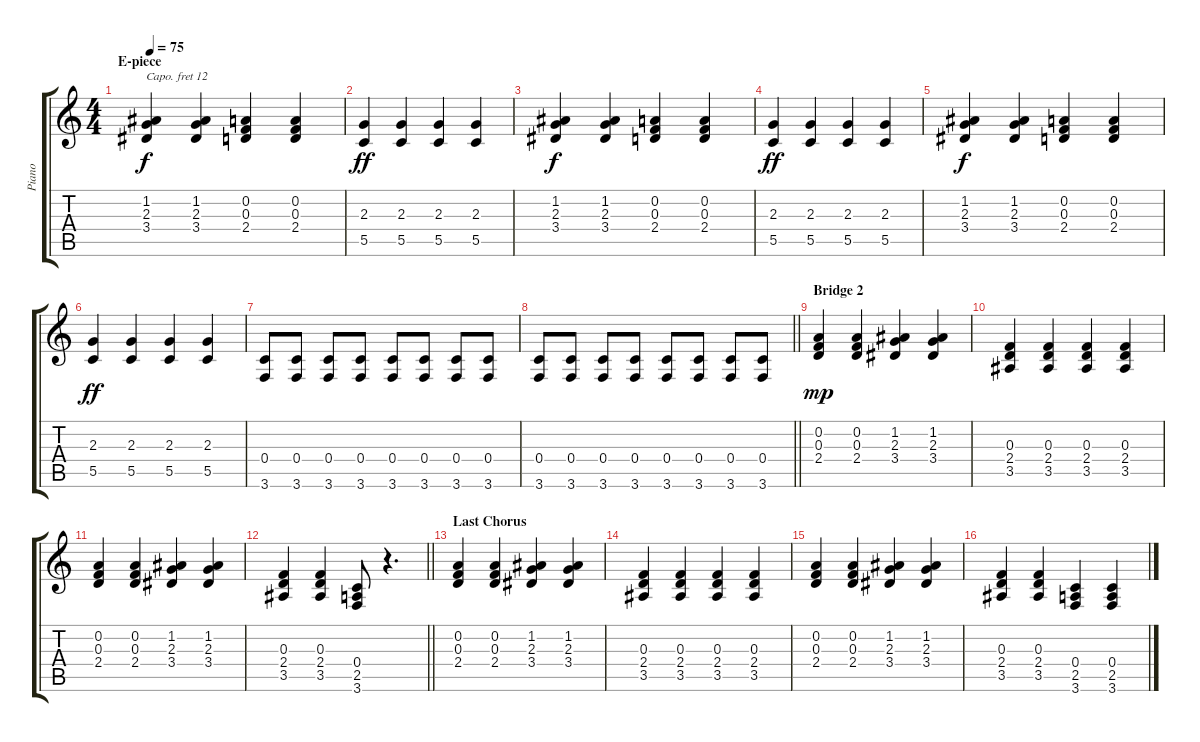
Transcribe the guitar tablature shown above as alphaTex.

\track ("Piano" "Piano") {instrument acousticgrandpiano}
\staff {score tabs}
\capo 12
\tuning (D4 A3 F3 C3 G2 D2) {hide}
\ts (4 4)
\section ("" "E-piece")
\tempo 75
\clef g2
\ks c
(1.2 2.3 3.4).4{dy f} (1.2 2.3 3.4).4 (0.2 0.3 2.4).4 (0.2 0.3 2.4).4 |
(2.3 5.5).4{dy ff} (2.3 5.5).4 (2.3 5.5).4 (2.3 5.5).4 |
(1.2 2.3 3.4).4{dy f} (1.2 2.3 3.4).4 (0.2 0.3 2.4).4 (0.2 0.3 2.4).4 |
(2.3 5.5).4{dy ff} (2.3 5.5).4 (2.3 5.5).4 (2.3 5.5).4 |
(1.2 2.3 3.4).4{dy f} (1.2 2.3 3.4).4 (0.2 0.3 2.4).4 (0.2 0.3 2.4).4 |
(2.3 5.5).4{dy ff} (2.3 5.5).4 (2.3 5.5).4 (2.3 5.5).4 |
(0.4 3.6).8 (0.4 3.6).8 (0.4 3.6).8 (0.4 3.6).8 (0.4 3.6).8 (0.4 3.6).8 (0.4 3.6).8 (0.4 3.6).8 |
\barLineRight lightlight
(0.4 3.6).8 (0.4 3.6).8 (0.4 3.6).8 (0.4 3.6).8 (0.4 3.6).8 (0.4 3.6).8 (0.4 3.6).8 (0.4 3.6).8 |
\section ("" "Bridge 2")
(0.2 0.3 2.4).4{dy mp} (0.2 0.3 2.4).4 (1.2 2.3 3.4).4 (1.2 2.3 3.4).4 |
(0.3 2.4 3.5).4 (0.3 2.4 3.5).4 (0.3 2.4 3.5).4 (0.3 2.4 3.5).4 |
(0.2 0.3 2.4).4 (0.2 0.3 2.4).4 (1.2 2.3 3.4).4 (1.2 2.3 3.4).4 |
\barLineRight lightlight
(0.3 2.4 3.5).4 (0.3 2.4 3.5).4 (0.4 2.5 3.6).8 r.4{d} |
\section ("" "Last Chorus")
(0.2 0.3 2.4).4 (0.2 0.3 2.4).4 (1.2 2.3 3.4).4 (1.2 2.3 3.4).4 |
(0.3 2.4 3.5).4 (0.3 2.4 3.5).4 (0.3 2.4 3.5).4 (0.3 2.4 3.5).4 |
(0.2 0.3 2.4).4 (0.2 0.3 2.4).4 (1.2 2.3 3.4).4 (1.2 2.3 3.4).4 |
(0.3 2.4 3.5).4 (0.3 2.4 3.5).4 (0.4 2.5 3.6).4 (0.4 2.5 3.6).4
